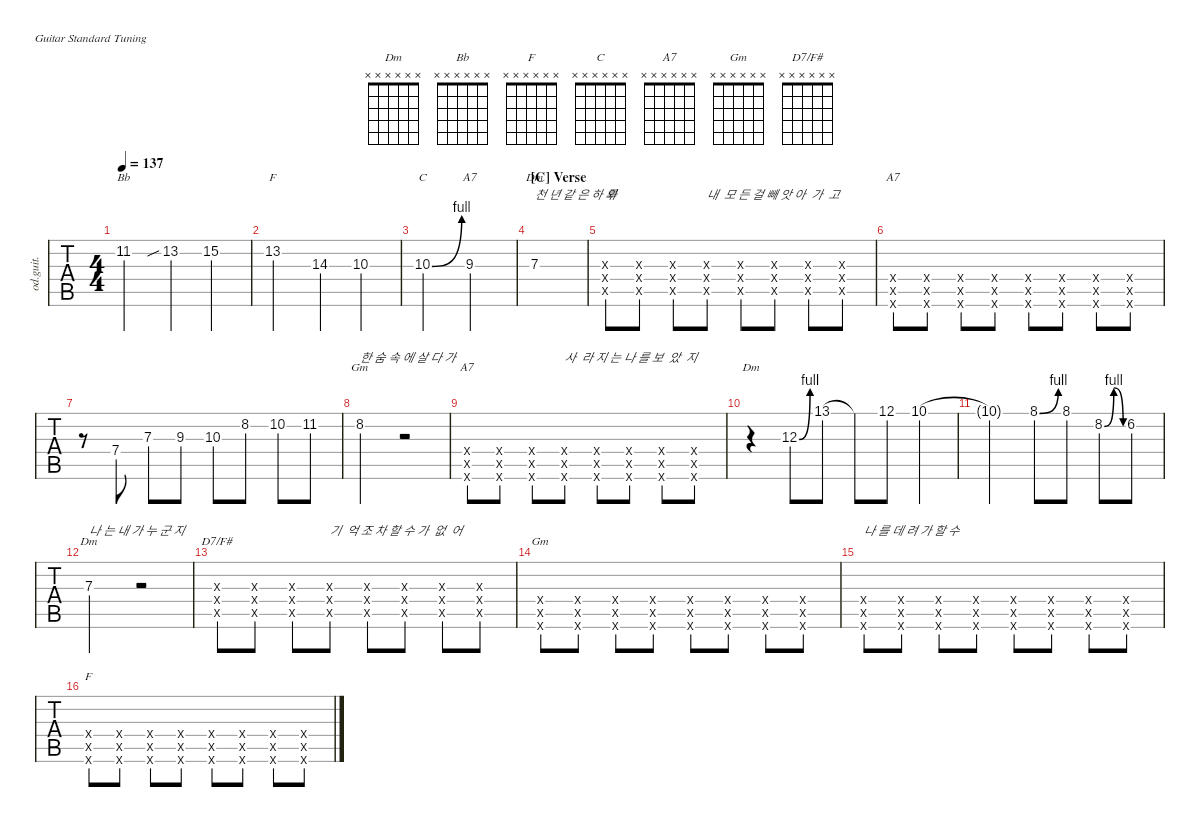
\defaultSystemsLayout 4
\hideDynamics
\bracketExtendMode nobrackets
\track ("Guitar1" "od.guit.") {defaultSystemsLayout 4 instrument overdrivenguitar}
\staff {tabs}
\tuning (E4 B3 G3 D3 A2 E2)
\chord ("Dm" x x x x x x)
\chord ("Bb" x x x x x x)
\chord ("F" x x x x x x)
\chord ("C" x x x x x x)
\chord ("A7" x x x x x x)
\chord ("Gm" x x x x x x)
\chord ("D7/F#" x x x x x x)
\ts (4 4)
\tempo 137
\clef g2
\ks f
11.2{acc b}.2{ch "Bb" dy mf} 13.2{sib acc forcenatural}.4 15.2{acc forcenatural}.4 |
13.2{acc forcenatural}.2{ch "F"} 14.3{acc forcenatural}.4 10.3{acc forcenatural}.4 |
10.3{be (bend 0 0 15 4) acc forcenatural}.2{ch "C"} 9.3{acc forcenatural}.2{ch "A7"} |
\section ("C" "Verse")
7.3{acc forcenatural}.1{ch "Dm" txt "천 년 같 은 하 루 "} |
(5.5{x acc forcenatural} 7.4{x acc forcenatural} 7.3{x acc forcenatural}).8{txt "와"} (5.5{x acc forcenatural} 7.4{x acc forcenatural} 7.3{x acc forcenatural}).8 (5.5{x acc forcenatural} 7.4{x acc forcenatural} 7.3{x acc forcenatural}).8 (5.5{x acc forcenatural} 7.4{x acc forcenatural} 7.3{x acc forcenatural}).8{txt "내  모 든 걸 빼 앗 아  가  고"} (5.5{x acc forcenatural} 7.4{x acc forcenatural} 7.3{x acc forcenatural}).8 (5.5{x acc forcenatural} 7.4{x acc forcenatural} 7.3{x acc forcenatural}).8 (5.5{x acc forcenatural} 7.4{x acc forcenatural} 7.3{x acc forcenatural}).8 (5.5{x acc forcenatural} 7.4{x acc forcenatural} 7.3{x acc forcenatural}).8 |
(5.6{x acc forcenatural} 7.5{x acc forcenatural} 7.4{x acc forcenatural}).8{ch "A7"} (5.6{x acc forcenatural} 7.5{x acc forcenatural} 7.4{x acc forcenatural}).8 (5.6{x acc forcenatural} 7.5{x acc forcenatural} 7.4{x acc forcenatural}).8 (5.6{x acc forcenatural} 7.5{x acc forcenatural} 7.4{x acc forcenatural}).8 (5.6{x acc forcenatural} 7.5{x acc forcenatural} 7.4{x acc forcenatural}).8 (5.6{x acc forcenatural} 7.5{x acc forcenatural} 7.4{x acc forcenatural}).8 (5.6{x acc forcenatural} 7.5{x acc forcenatural} 7.4{x acc forcenatural}).8 (5.6{x acc forcenatural} 7.5{x acc forcenatural} 7.4{x acc forcenatural}).8 |
r.8 7.4{acc forcenatural}.8 7.3{acc forcenatural}.8 9.3{acc forcenatural}.8 10.3{acc forcenatural}.8 8.2{acc forcenatural}.8 10.2{acc forcenatural}.8 11.2{acc b}.8 |
8.2{acc forcenatural}.2{ch "Gm" txt "한 숨 속 에 살 다 가"} r.2 |
(5.6{x acc forcenatural} 7.5{x acc forcenatural} 7.4{x acc forcenatural}).8{ch "A7"} (5.6{x acc forcenatural} 7.5{x acc forcenatural} 7.4{x acc forcenatural}).8 (5.6{x acc forcenatural} 7.5{x acc forcenatural} 7.4{x acc forcenatural}).8 (5.6{x acc forcenatural} 7.5{x acc forcenatural} 7.4{x acc forcenatural}).8{txt "사  라 지 는 나 를 보  았  지"} (5.6{x acc forcenatural} 7.5{x acc forcenatural} 7.4{x acc forcenatural}).8 (5.6{x acc forcenatural} 7.5{x acc forcenatural} 7.4{x acc forcenatural}).8 (5.6{x acc forcenatural} 7.5{x acc forcenatural} 7.4{x acc forcenatural}).8 (5.6{x acc forcenatural} 7.5{x acc forcenatural} 7.4{x acc forcenatural}).8 |
r.4{ch "Dm"} 12.3{be (bend 0 0 15 4) acc forcenatural}.8 13.1{acc forcenatural}.8 13.1{t acc forcenatural}.8 12.1{acc forcenatural}.8 10.1{acc forcenatural}.4 |
10.1{t acc forcenatural}.2 8.1{be (bend 0 0 15 4) acc forcenatural}.8 8.1{acc forcenatural}.8 8.2{be (bendrelease 0 0 10.2 4 20.4 4 30 0) acc forcenatural}.8 6.2{acc forcenatural}.8 |
7.3{acc forcenatural}.2{ch "Dm" txt "나 는 내 가 누 군 지"} r.2 |
(5.5{x acc forcenatural} 7.4{x acc forcenatural} 7.3{x acc forcenatural}).8{ch "D7/F#"} (5.5{x acc forcenatural} 7.4{x acc forcenatural} 7.3{x acc forcenatural}).8 (5.5{x acc forcenatural} 7.4{x acc forcenatural} 7.3{x acc forcenatural}).8 (5.5{x acc forcenatural} 7.4{x acc forcenatural} 7.3{x acc forcenatural}).8{txt "기  억 조 차 할 수 가  없  어"} (5.5{x acc forcenatural} 7.4{x acc forcenatural} 7.3{x acc forcenatural}).8 (5.5{x acc forcenatural} 7.4{x acc forcenatural} 7.3{x acc forcenatural}).8 (5.5{x acc forcenatural} 7.4{x acc forcenatural} 7.3{x acc forcenatural}).8 (5.5{x acc forcenatural} 7.4{x acc forcenatural} 7.3{x acc forcenatural}).8 |
(3.6{x acc forcenatural} 5.5{x acc forcenatural} 5.4{x acc forcenatural}).8{ch "Gm"} (3.6{x acc forcenatural} 5.5{x acc forcenatural} 5.4{x acc forcenatural}).8 (3.6{x acc forcenatural} 5.5{x acc forcenatural} 5.4{x acc forcenatural}).8 (3.6{x acc forcenatural} 5.5{x acc forcenatural} 5.4{x acc forcenatural}).8 (3.6{x acc forcenatural} 5.5{x acc forcenatural} 5.4{x acc forcenatural}).8 (3.6{x acc forcenatural} 5.5{x acc forcenatural} 5.4{x acc forcenatural}).8 (3.6{x acc forcenatural} 5.5{x acc forcenatural} 5.4{x acc forcenatural}).8 (3.6{x acc forcenatural} 5.5{x acc forcenatural} 5.4{x acc forcenatural}).8 |
(3.6{x acc forcenatural} 5.5{x acc forcenatural} 5.4{x acc forcenatural}).8{txt "나 를 데 려 가 할 수"} (3.6{x acc forcenatural} 5.5{x acc forcenatural} 5.4{x acc forcenatural}).8 (3.6{x acc forcenatural} 5.5{x acc forcenatural} 5.4{x acc forcenatural}).8 (3.6{x acc forcenatural} 5.5{x acc forcenatural} 5.4{x acc forcenatural}).8 (3.6{x acc forcenatural} 5.5{x acc forcenatural} 5.4{x acc forcenatural}).8 (3.6{x acc forcenatural} 5.5{x acc forcenatural} 5.4{x acc forcenatural}).8 (3.6{x acc forcenatural} 5.5{x acc forcenatural} 5.4{x acc forcenatural}).8 (3.6{x acc forcenatural} 5.5{x acc forcenatural} 5.4{x acc forcenatural}).8 |
(1.6{x acc forcenatural} 3.5{x acc forcenatural} 3.4{x acc forcenatural}).8{ch "F"} (1.6{x acc forcenatural} 3.5{x acc forcenatural} 3.4{x acc forcenatural}).8 (1.6{x acc forcenatural} 3.5{x acc forcenatural} 3.4{x acc forcenatural}).8 (1.6{x acc forcenatural} 3.5{x acc forcenatural} 3.4{x acc forcenatural}).8 (1.6{x acc forcenatural} 3.5{x acc forcenatural} 3.4{x acc forcenatural}).8 (1.6{x acc forcenatural} 3.5{x acc forcenatural} 3.4{x acc forcenatural}).8 (1.6{x acc forcenatural} 3.5{x acc forcenatural} 3.4{x acc forcenatural}).8 (1.6{x acc forcenatural} 3.5{x acc forcenatural} 3.4{x acc forcenatural}).8
